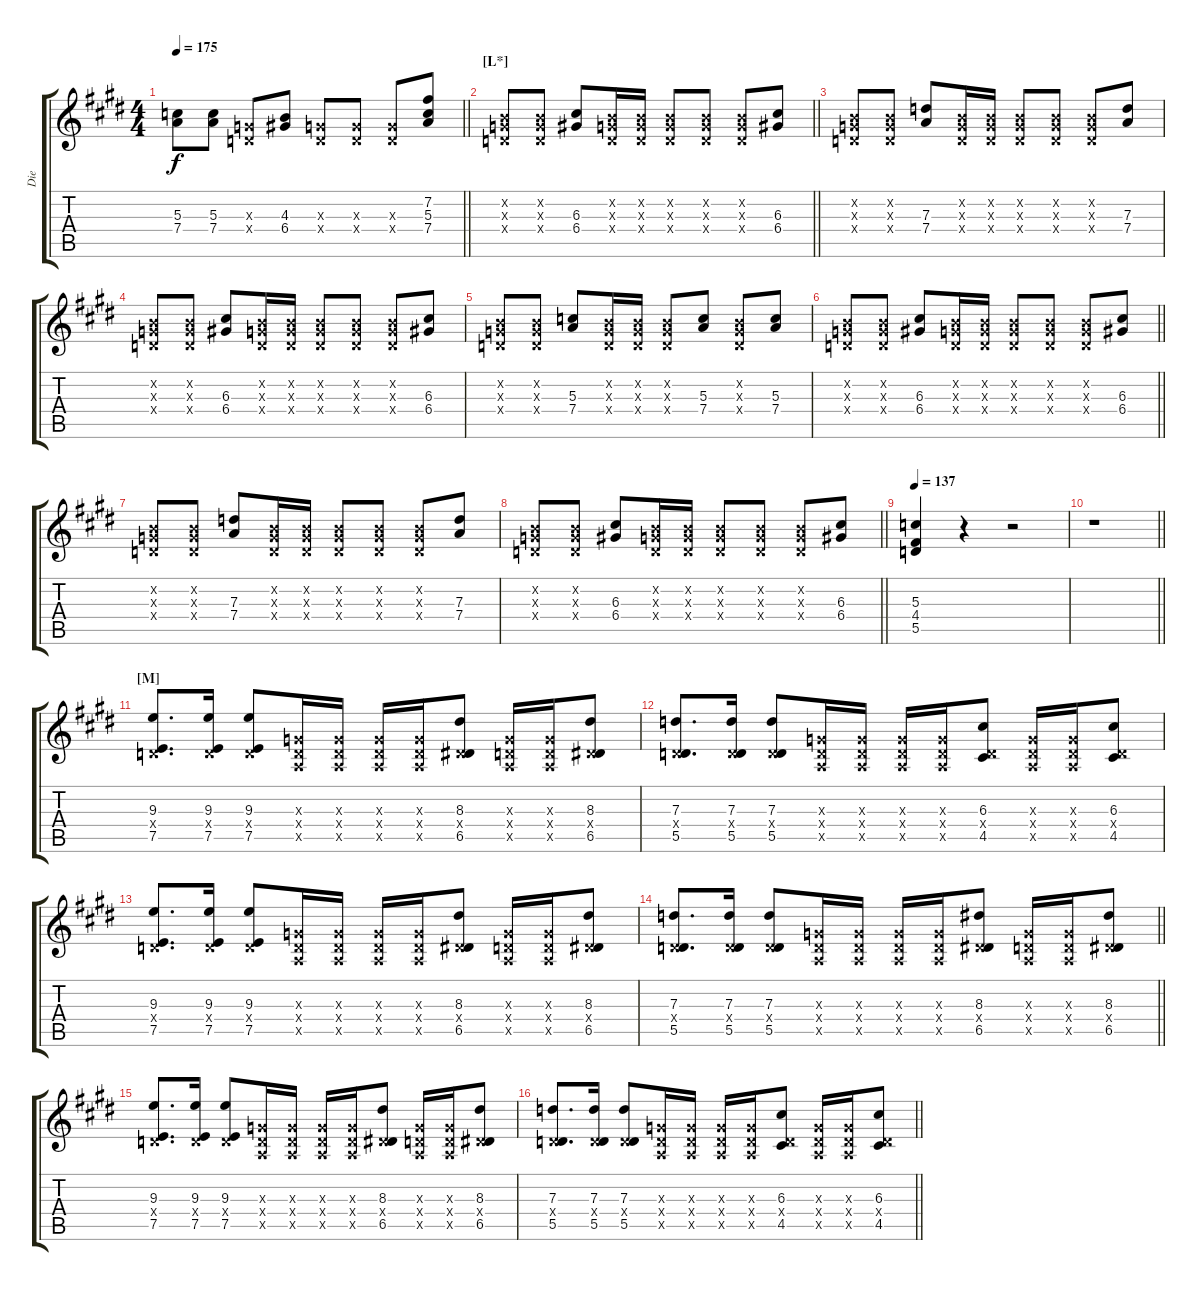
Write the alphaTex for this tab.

\track ("Die" "Die") {instrument distortionguitar}
\staff {score tabs}
\tuning (E4 B3 G3 D3 A2 E2) {hide}
\ts (4 4)
\tempo 175
\clef g2
\barLineRight lightlight
\ks c#minor
(5.3 7.4).8{dy f} (5.3 7.4).8 (0.3{x} 0.4{x}).8 (4.3 6.4).8 (0.3{x} 0.4{x}).8 (0.3{x} 0.4{x}).8 (0.3{x} 0.4{x}).8 (7.2 5.3 7.4).8 |
\section ("" "[L*]")
\barLineRight lightlight
(0.2{x} 0.3{x} 0.4{x}).8 (0.2{x} 0.3{x} 0.4{x}).8 (6.3 6.4).8 (0.2{x} 0.3{x} 0.4{x}).16 (0.2{x} 0.3{x} 0.4{x}).16 (0.2{x} 0.3{x} 0.4{x}).8 (0.2{x} 0.3{x} 0.4{x}).8 (0.2{x} 0.3{x} 0.4{x}).8 (6.3 6.4).8 |
(0.2{x} 0.3{x} 0.4{x}).8 (0.2{x} 0.3{x} 0.4{x}).8 (7.3 7.4).8 (0.2{x} 0.3{x} 0.4{x}).16 (0.2{x} 0.3{x} 0.4{x}).16 (0.2{x} 0.3{x} 0.4{x}).8 (0.2{x} 0.3{x} 0.4{x}).8 (0.2{x} 0.3{x} 0.4{x}).8 (7.3 7.4).8 |
(0.2{x} 0.3{x} 0.4{x}).8 (0.2{x} 0.3{x} 0.4{x}).8 (6.3 6.4).8 (0.2{x} 0.3{x} 0.4{x}).16 (0.2{x} 0.3{x} 0.4{x}).16 (0.2{x} 0.3{x} 0.4{x}).8 (0.2{x} 0.3{x} 0.4{x}).8 (0.2{x} 0.3{x} 0.4{x}).8 (6.3 6.4).8 |
(0.2{x} 0.3{x} 0.4{x}).8 (0.2{x} 0.3{x} 0.4{x}).8 (5.3 7.4).8 (0.2{x} 0.3{x} 0.4{x}).16 (0.2{x} 0.3{x} 0.4{x}).16 (0.2{x} 0.3{x} 0.4{x}).8 (5.3 7.4).8 (0.2{x} 0.3{x} 0.4{x}).8 (5.3 7.4).8 |
\barLineRight lightlight
(0.2{x} 0.3{x} 0.4{x}).8 (0.2{x} 0.3{x} 0.4{x}).8 (6.3 6.4).8 (0.2{x} 0.3{x} 0.4{x}).16 (0.2{x} 0.3{x} 0.4{x}).16 (0.2{x} 0.3{x} 0.4{x}).8 (0.2{x} 0.3{x} 0.4{x}).8 (0.2{x} 0.3{x} 0.4{x}).8 (6.3 6.4).8 |
(0.2{x} 0.3{x} 0.4{x}).8 (0.2{x} 0.3{x} 0.4{x}).8 (7.3 7.4).8 (0.2{x} 0.3{x} 0.4{x}).16 (0.2{x} 0.3{x} 0.4{x}).16 (0.2{x} 0.3{x} 0.4{x}).8 (0.2{x} 0.3{x} 0.4{x}).8 (0.2{x} 0.3{x} 0.4{x}).8 (7.3 7.4).8 |
\barLineRight lightlight
(0.2{x} 0.3{x} 0.4{x}).8 (0.2{x} 0.3{x} 0.4{x}).8 (6.3 6.4).8 (0.2{x} 0.3{x} 0.4{x}).16 (0.2{x} 0.3{x} 0.4{x}).16 (0.2{x} 0.3{x} 0.4{x}).8 (0.2{x} 0.3{x} 0.4{x}).8 (0.2{x} 0.3{x} 0.4{x}).8 (6.3 6.4).8 |
\tempo 137
(5.3 4.4 5.5).4 r.4 r.2 |
\barLineRight lightlight
r.1 |
\section ("" "[M]")
(9.3 0.4{x} 7.5).8{d} (9.3 0.4{x} 7.5).16 (9.3 0.4{x} 7.5).8 (0.3{x} 0.4{x} 0.5{x}).16 (0.3{x} 0.4{x} 0.5{x}).16 (0.3{x} 0.4{x} 0.5{x}).16 (0.3{x} 0.4{x} 0.5{x}).16 (8.3 0.4{x} 6.5).8 (0.3{x} 0.4{x} 0.5{x}).16 (0.3{x} 0.4{x} 0.5{x}).16 (8.3 0.4{x} 6.5).8 |
(7.3 0.4{x} 5.5).8{d} (7.3 0.4{x} 5.5).16 (7.3 0.4{x} 5.5).8 (0.3{x} 0.4{x} 0.5{x}).16 (0.3{x} 0.4{x} 0.5{x}).16 (0.3{x} 0.4{x} 0.5{x}).16 (0.3{x} 0.4{x} 0.5{x}).16 (6.3 0.4{x} 4.5).8 (0.3{x} 0.4{x} 0.5{x}).16 (0.3{x} 0.4{x} 0.5{x}).16 (6.3 0.4{x} 4.5).8 |
(9.3 0.4{x} 7.5).8{d} (9.3 0.4{x} 7.5).16 (9.3 0.4{x} 7.5).8 (0.3{x} 0.4{x} 0.5{x}).16 (0.3{x} 0.4{x} 0.5{x}).16 (0.3{x} 0.4{x} 0.5{x}).16 (0.3{x} 0.4{x} 0.5{x}).16 (8.3 0.4{x} 6.5).8 (0.3{x} 0.4{x} 0.5{x}).16 (0.3{x} 0.4{x} 0.5{x}).16 (8.3 0.4{x} 6.5).8 |
\barLineRight lightlight
(7.3 0.4{x} 5.5).8{d} (7.3 0.4{x} 5.5).16 (7.3 0.4{x} 5.5).8 (0.3{x} 0.4{x} 0.5{x}).16 (0.3{x} 0.4{x} 0.5{x}).16 (0.3{x} 0.4{x} 0.5{x}).16 (0.3{x} 0.4{x} 0.5{x}).16 (8.3 0.4{x} 6.5).8 (0.3{x} 0.4{x} 0.5{x}).16 (0.3{x} 0.4{x} 0.5{x}).16 (8.3 0.4{x} 6.5).8 |
(9.3 0.4{x} 7.5).8{d} (9.3 0.4{x} 7.5).16 (9.3 0.4{x} 7.5).8 (0.3{x} 0.4{x} 0.5{x}).16 (0.3{x} 0.4{x} 0.5{x}).16 (0.3{x} 0.4{x} 0.5{x}).16 (0.3{x} 0.4{x} 0.5{x}).16 (8.3 0.4{x} 6.5).8 (0.3{x} 0.4{x} 0.5{x}).16 (0.3{x} 0.4{x} 0.5{x}).16 (8.3 0.4{x} 6.5).8 |
\barLineRight lightlight
(7.3 0.4{x} 5.5).8{d} (7.3 0.4{x} 5.5).16 (7.3 0.4{x} 5.5).8 (0.3{x} 0.4{x} 0.5{x}).16 (0.3{x} 0.4{x} 0.5{x}).16 (0.3{x} 0.4{x} 0.5{x}).16 (0.3{x} 0.4{x} 0.5{x}).16 (6.3 0.4{x} 4.5).8 (0.3{x} 0.4{x} 0.5{x}).16 (0.3{x} 0.4{x} 0.5{x}).16 (6.3 0.4{x} 4.5).8
